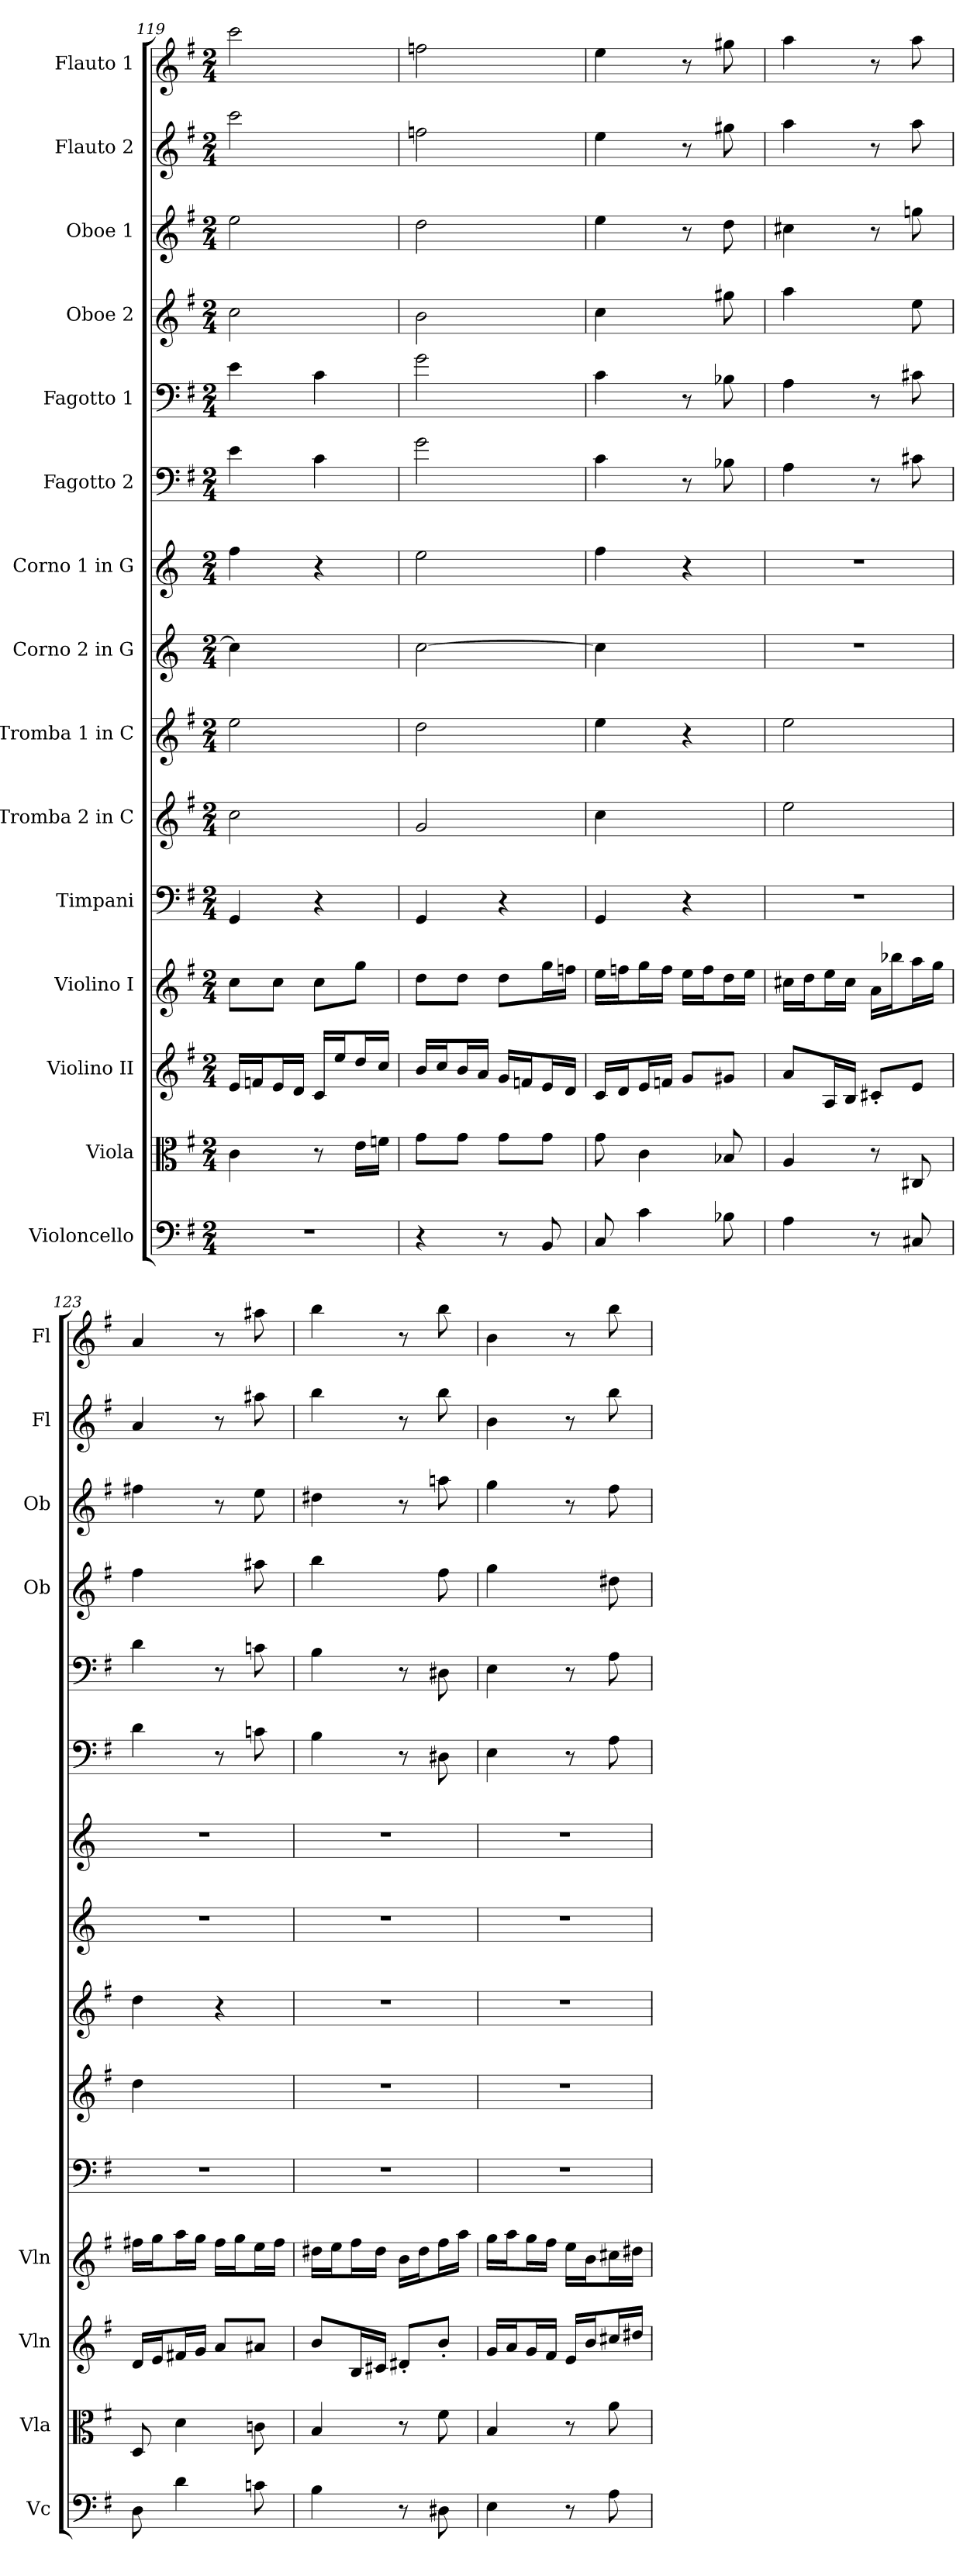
**kern	**kern	**kern	**kern	**kern	**kern	**kern	**kern	**kern	**kern	**kern	**kern	**kern	**kern	**kern
*part15	*part14	*part13	*part12	*part11	*part10	*part9	*part8	*part7	*part6	*part5	*part4	*part3	*part2	*part1
*staff15	*staff14	*staff13	*staff12	*staff11	*staff10	*staff9	*staff8	*staff7	*staff6	*staff5	*staff4	*staff3	*staff2	*staff1
*I"Violoncello	*I"Viola	*I"Violino II	*I"Violino I	*I"Timpani	*I"Tromba 2 in C	*I"Tromba 1 in C	*I"Corno 2 in G	*I"Corno 1 in G	*I"Fagotto 2	*I"Fagotto 1	*I"Oboe 2	*I"Oboe 1	*I"Flauto 2	*I"Flauto 1
*I'Vc	*I'Vla	*I'Vln	*I'Vln	*	*	*	*	*	*	*	*I'Ob	*I'Ob	*I'Fl	*I'Fl
*clefF4	*clefC3	*clefG2	*clefG2	*clefF4	*clefG2	*clefG2	*clefG2	*clefG2	*clefF4	*clefF4	*clefG2	*clefG2	*clefG2	*clefG2
*	*	*	*	*	*ITrd1c2	*ITrd1c2	*ITrd-4c-7	*ITrd-4c-7	*	*	*	*	*	*
*k[f#]	*k[f#]	*k[f#]	*k[f#]	*k[f#]	*k[b-]	*k[b-]	*k[f#]	*k[f#]	*k[f#]	*k[f#]	*k[f#]	*k[f#]	*k[f#]	*k[f#]
*G:	*G:	*G:	*G:	*G:	*F:	*F:	*G:	*G:	*G:	*G:	*G:	*G:	*G:	*G:
*M2/4	*M2/4	*M2/4	*M2/4	*M2/4	*M2/4	*M2/4	*M2/4	*M2/4	*M2/4	*M2/4	*M2/4	*M2/4	*M2/4	*M2/4
=119	=119	=119	=119	=119	=119	=119	=119	=119	=119	=119	=119	=119	=119	=119
2r	4c	16e/LL	8cc\L	4GG	2b-	2dd	4gg]	4ccc	4e	4e	2cc	2ee	2ccc	2ccc
.	.	16fn/J	.	.	.	.	.	.	.	.	.	.	.	.
.	.	16e/L	8cc\J	.	.	.	.	.	.	.	.	.	.	.
.	.	16d/JJ	.	.	.	.	.	.	.	.	.	.	.	.
.	8r	16c/LL	8cc\L	4r	.	.	4ryy	4r	4c	4c	.	.	.	.
.	.	16ee/J	.	.	.	.	.	.	.	.	.	.	.	.
.	16e\LL	16dd/L	8gg\J	.	.	.	.	.	.	.	.	.	.	.
.	16fn\JJ	16cc/JJ	.	.	.	.	.	.	.	.	.	.	.	.
=120	=120	=120	=120	=120	=120	=120	=120	=120	=120	=120	=120	=120	=120	=120
4r	8g\L	16b/LL	8dd\L	4GG	2f	2cc	[2gg	2bb	2g	2g	2b	2dd	2ffn	2ffn
.	.	16cc/J	.	.	.	.	.	.	.	.	.	.	.	.
.	8g\J	16b/L	8dd\J	.	.	.	.	.	.	.	.	.	.	.
.	.	16a/JJ	.	.	.	.	.	.	.	.	.	.	.	.
8r	8g\L	16g/LL	8dd\L	4r	.	.	.	.	.	.	.	.	.	.
.	.	16fn/J	.	.	.	.	.	.	.	.	.	.	.	.
8BB	8g\J	16e/L	16gg\L	.	.	.	.	.	.	.	.	.	.	.
.	.	16d/JJ	16ffn\JJ	.	.	.	.	.	.	.	.	.	.	.
=121	=121	=121	=121	=121	=121	=121	=121	=121	=121	=121	=121	=121	=121	=121
8C	8g	16c/LL	16ee\LL	4GG	4b-	4dd	4gg]	4ccc	4c	4c	4cc	4ee	4ee	4ee
.	.	16d/J	16ffn\J	.	.	.	.	.	.	.	.	.	.	.
4c	4c	16e/L	16gg\L	.	.	.	.	.	.	.	.	.	.	.
.	.	16fn/JJ	16ff\JJ	.	.	.	.	.	.	.	.	.	.	.
.	.	8g/L	16ee\LL	4r	4ryy	4r	4ryy	4r	8r	8r	8ryy	8r	8r	8r
.	.	.	16ff\J	.	.	.	.	.	.	.	.	.	.	.
8B-X	8B-X	8g#X/J	16dd\L	.	.	.	.	.	8B-X	8B-X	8gg#X	8dd	8gg#X	8gg#X
.	.	.	16ee\JJ	.	.	.	.	.	.	.	.	.	.	.
=122	=122	=122	=122	=122	=122	=122	=122	=122	=122	=122	=122	=122	=122	=122
4A	4A	8a/L	16cc#X\LL	2r	2dd	2dd	2r	2r	4A	4A	4aa	4cc#X	4aa	4aa
.	.	.	16dd\J	.	.	.	.	.	.	.	.	.	.	.
.	.	16A/L	16ee\L	.	.	.	.	.	.	.	.	.	.	.
.	.	16B/JJ	16cc#\JJ	.	.	.	.	.	.	.	.	.	.	.
8r	8r	8c#X'/L	16a\LL	.	.	.	.	.	8r	8r	8ryy	8r	8r	8r
.	.	.	16bb-X\J	.	.	.	.	.	.	.	.	.	.	.
8C#X	8C#X	8e/J	16aa\L	.	.	.	.	.	8c#X	8c#X	8ee	8ggn	8aa	8aa
.	.	.	16gg\JJ	.	.	.	.	.	.	.	.	.	.	.
=123	=123	=123	=123	=123	=123	=123	=123	=123	=123	=123	=123	=123	=123	=123
8D	8D	16d/LL	16ff#X\LL	2r	4cc	4cc	2r	2r	4d	4d	4ff#	4ff#X	4a	4a
.	.	16e/J	16gg\J	.	.	.	.	.	.	.	.	.	.	.
4d	4d	16f#X/L	16aa\L	.	.	.	.	.	.	.	.	.	.	.
.	.	16g/JJ	16gg\JJ	.	.	.	.	.	.	.	.	.	.	.
.	.	8a/L	16ff#\LL	.	4ryy	4r	.	.	8r	8r	8ryy	8r	8r	8r
.	.	.	16gg\J	.	.	.	.	.	.	.	.	.	.	.
8cn	8cn	8a#X/J	16ee\L	.	.	.	.	.	8cn	8cn	8aa#X	8ee	8aa#X	8aa#X
.	.	.	16ff#\JJ	.	.	.	.	.	.	.	.	.	.	.
=124	=124	=124	=124	=124	=124	=124	=124	=124	=124	=124	=124	=124	=124	=124
4B	4B	8b/L	16dd#X\LL	2r	2r	2r	2r	2r	4B	4B	4bb	4dd#X	4bb	4bb
.	.	.	16ee\J	.	.	.	.	.	.	.	.	.	.	.
.	.	16B/L	16ff#\L	.	.	.	.	.	.	.	.	.	.	.
.	.	16c#X/JJ	16dd#\JJ	.	.	.	.	.	.	.	.	.	.	.
8r	8r	8d#X'/L	16b\LL	.	.	.	.	.	8r	8r	8ryy	8r	8r	8r
.	.	.	16dd#\J	.	.	.	.	.	.	.	.	.	.	.
8D#X	8f#	8b'/J	16ff#\L	.	.	.	.	.	8D#X	8D#X	8ff#	8aan	8bb	8bb
.	.	.	16aa\JJ	.	.	.	.	.	.	.	.	.	.	.
=125	=125	=125	=125	=125	=125	=125	=125	=125	=125	=125	=125	=125	=125	=125
4E	4B	16g/LL	16gg\LL	2r	2r	2r	2r	2r	4E	4E	4gg	4gg	4b	4b
.	.	16a/J	16aa\J	.	.	.	.	.	.	.	.	.	.	.
.	.	16g/L	16gg\L	.	.	.	.	.	.	.	.	.	.	.
.	.	16f#/JJ	16ff#\JJ	.	.	.	.	.	.	.	.	.	.	.
8r	8r	16e/LL	16ee\LL	.	.	.	.	.	8r	8r	8ryy	8r	8r	8r
.	.	16b/J	16b\J	.	.	.	.	.	.	.	.	.	.	.
8A	8a	16cc#X/L	16cc#X\L	.	.	.	.	.	8A	8A	8dd#X	8ff#	8bb	8bb
.	.	16dd#X/JJ	16dd#X\JJ	.	.	.	.	.	.	.	.	.	.	.
=	=	=	=	=	=	=	=	=	=	=	=	=	=	=
*-	*-	*-	*-	*-	*-	*-	*-	*-	*-	*-	*-	*-	*-	*-
